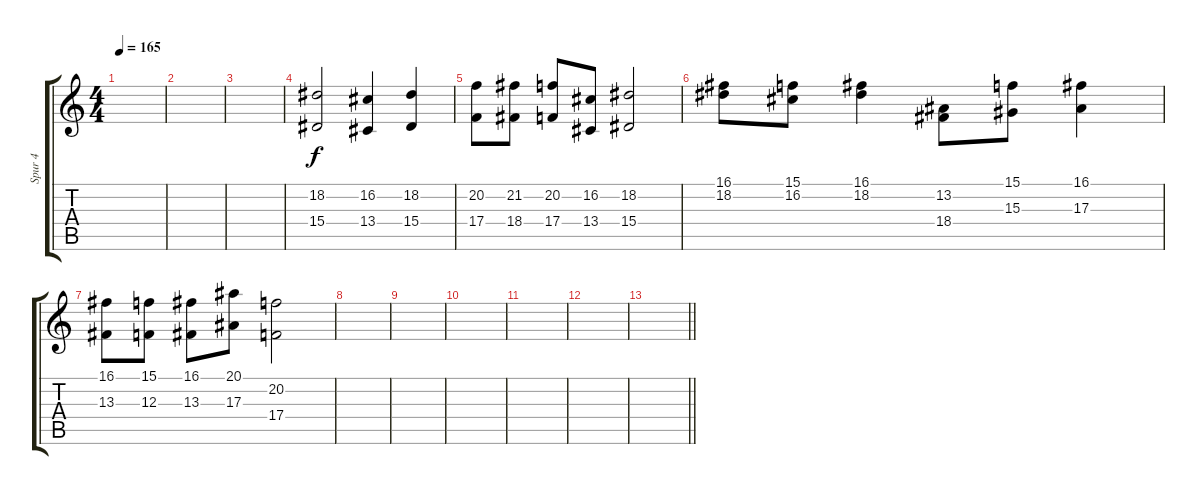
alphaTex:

\track ("Spur 4" "Spur 4") {instrument harmonica}
\staff {score tabs}
\tuning (D4 A3 F3 C3 G2 D2) {hide}
\ts (4 4)
\tempo 165
\clef g2
\ks c
|
|
|
(18.2 15.4).2{instrument piccolo} (16.2 13.4).4 (18.2 15.4).4 |
(20.2 17.4).8 (21.2 18.4).8 (20.2 17.4).8 (16.2 13.4).8 (18.2 15.4).2 |
(16.1 18.2).8 (15.1 16.2).8 (16.1 18.2).4 (13.2 18.4).8 (15.1 15.3).8 (16.1 17.3).4 |
(16.1 13.3).8 (15.1 12.3).8 (16.1 13.3).8 (20.1 17.3).8 (20.2 17.4).2 |
|
|
|
|
|
\barLineRight lightlight
